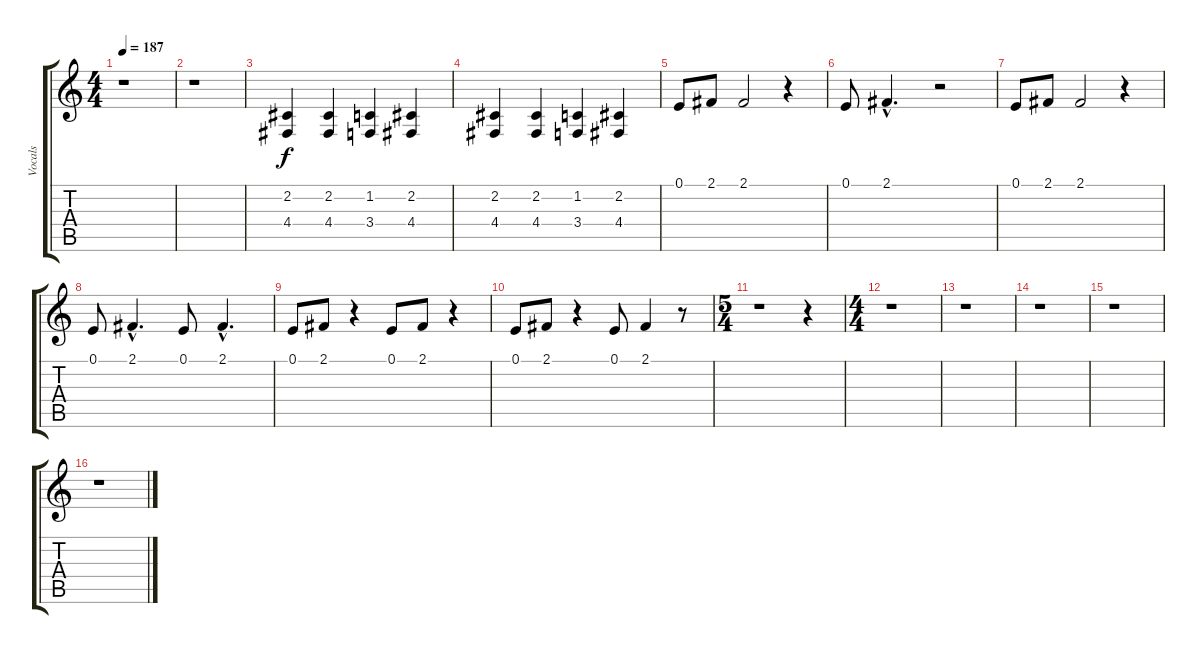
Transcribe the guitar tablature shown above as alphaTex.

\track ("Vocals" "Vocals") {instrument lead2sawtooth}
\staff {score tabs}
\tuning (E4 B3 G3 D3 A2 E2) {hide}
\ts (4 4)
\tempo 187
\clef g2
\ks c
r.1{dy f} |
r.1 |
(2.2 4.4).4 (2.2 4.4).4 (1.2 3.4).4 (2.2 4.4).4 |
(2.2 4.4).4 (2.2 4.4).4 (1.2 3.4).4 (2.2 4.4).4 |
0.1.8 2.1.8 2.1.2 r.4 |
0.1.8 2.1{hac}.4{d} r.2 |
0.1.8 2.1.8 2.1.2 r.4 |
0.1.8 2.1{hac}.4{d} 0.1.8 2.1{hac}.4{d} |
0.1.8 2.1.8 r.4 0.1.8 2.1.8 r.4 |
0.1.8 2.1.8 r.4 0.1.8 2.1.4 r.8 |
\ts (5 4)
r.1 r.4 |
\ts (4 4)
r.1 |
r.1 |
r.1 |
r.1 |
r.1
